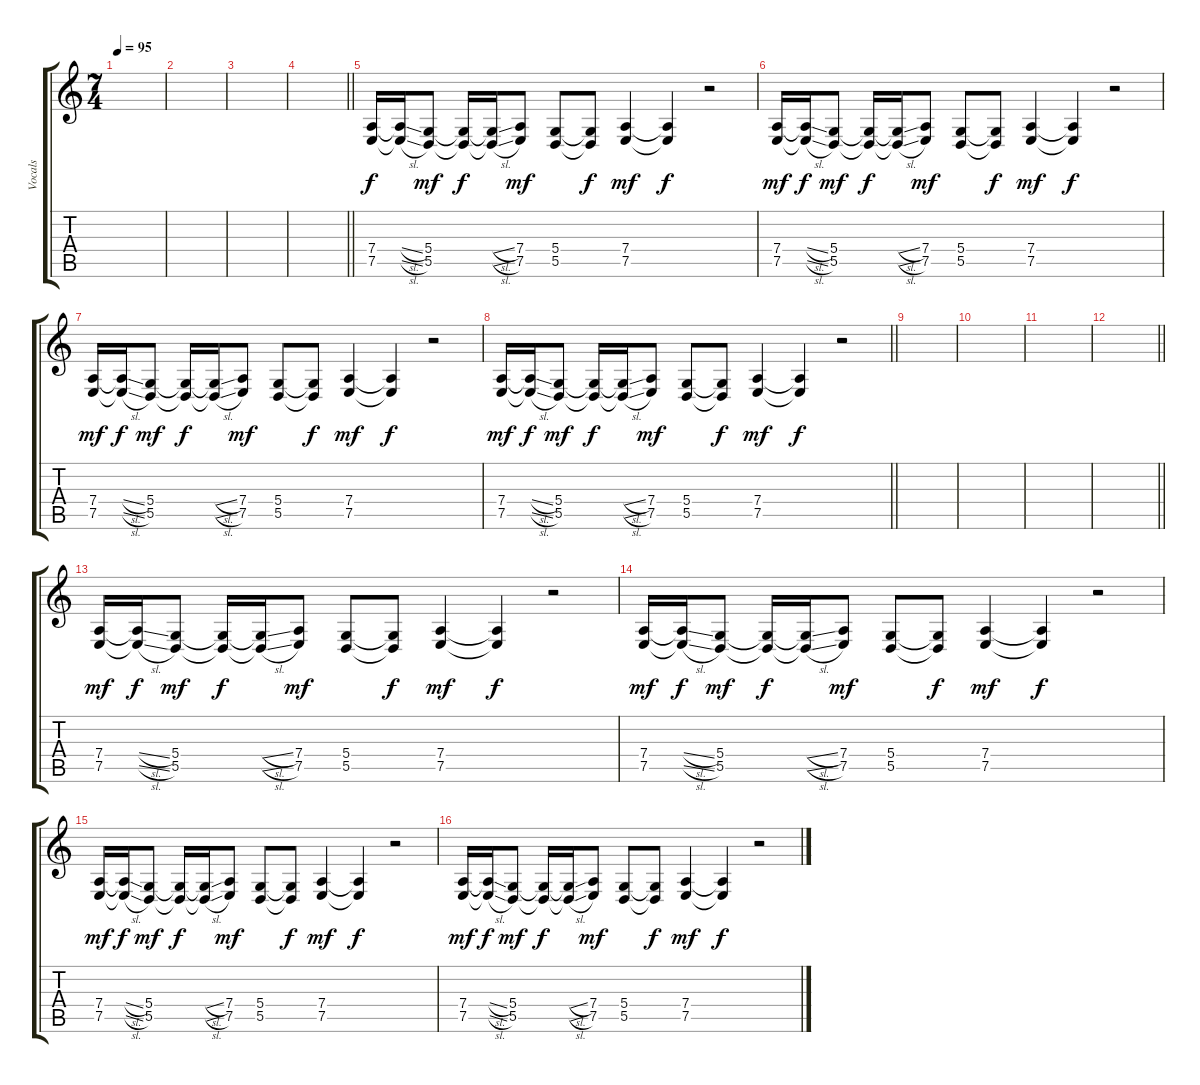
\track ("Vocals" "Vocals") {instrument pad5bowed}
\staff {score tabs}
\tuning (E4 B3 G3 D3 A2 D2) {hide}
\ts (7 4)
\tempo 95
\clef g2
\ks c
|
|
|
\barLineRight lightlight
|
\section ("" "")
(7.4 7.5).16 (7.4{sl t} 7.5{sl t}).16{dy f} (5.4 5.5).8{dy mf} (5.4{t} 5.5{t}).16{dy f} (5.4{sl t} 5.5{sl t}).16 (7.4 7.5).8{dy mf} (5.4 5.5).8 (5.4{t} 5.5{t}).8{dy f} (7.4 7.5).4{dy mf} (7.4{t} 7.5{t}).4{dy f} r.2 |
(7.4 7.5).16{dy mf} (7.4{sl t} 7.5{sl t}).16{dy f} (5.4 5.5).8{dy mf} (5.4{t} 5.5{t}).16{dy f} (5.4{sl t} 5.5{sl t}).16 (7.4 7.5).8{dy mf} (5.4 5.5).8 (5.4{t} 5.5{t}).8{dy f} (7.4 7.5).4{dy mf} (7.4{t} 7.5{t}).4{dy f} r.2 |
(7.4 7.5).16{dy mf} (7.4{sl t} 7.5{sl t}).16{dy f} (5.4 5.5).8{dy mf} (5.4{t} 5.5{t}).16{dy f} (5.4{sl t} 5.5{sl t}).16 (7.4 7.5).8{dy mf} (5.4 5.5).8 (5.4{t} 5.5{t}).8{dy f} (7.4 7.5).4{dy mf} (7.4{t} 7.5{t}).4{dy f} r.2 |
\barLineRight lightlight
(7.4 7.5).16{dy mf} (7.4{sl t} 7.5{sl t}).16{dy f} (5.4 5.5).8{dy mf} (5.4{t} 5.5{t}).16{dy f} (5.4{sl t} 5.5{sl t}).16 (7.4 7.5).8{dy mf} (5.4 5.5).8 (5.4{t} 5.5{t}).8{dy f} (7.4 7.5).4{dy mf} (7.4{t} 7.5{t}).4{dy f} r.2 |
\section ("" "")
|
|
|
\barLineRight lightlight
|
\section ("" "")
(7.4 7.5).16{dy mf} (7.4{sl t} 7.5{sl t}).16{dy f} (5.4 5.5).8{dy mf} (5.4{t} 5.5{t}).16{dy f} (5.4{sl t} 5.5{sl t}).16 (7.4 7.5).8{dy mf} (5.4 5.5).8 (5.4{t} 5.5{t}).8{dy f} (7.4 7.5).4{dy mf} (7.4{t} 7.5{t}).4{dy f} r.2 |
(7.4 7.5).16{dy mf} (7.4{sl t} 7.5{sl t}).16{dy f} (5.4 5.5).8{dy mf} (5.4{t} 5.5{t}).16{dy f} (5.4{sl t} 5.5{sl t}).16 (7.4 7.5).8{dy mf} (5.4 5.5).8 (5.4{t} 5.5{t}).8{dy f} (7.4 7.5).4{dy mf} (7.4{t} 7.5{t}).4{dy f} r.2 |
(7.4 7.5).16{dy mf} (7.4{sl t} 7.5{sl t}).16{dy f} (5.4 5.5).8{dy mf} (5.4{t} 5.5{t}).16{dy f} (5.4{sl t} 5.5{sl t}).16 (7.4 7.5).8{dy mf} (5.4 5.5).8 (5.4{t} 5.5{t}).8{dy f} (7.4 7.5).4{dy mf} (7.4{t} 7.5{t}).4{dy f} r.2 |
(7.4 7.5).16{dy mf} (7.4{sl t} 7.5{sl t}).16{dy f} (5.4 5.5).8{dy mf} (5.4{t} 5.5{t}).16{dy f} (5.4{sl t} 5.5{sl t}).16 (7.4 7.5).8{dy mf} (5.4 5.5).8 (5.4{t} 5.5{t}).8{dy f} (7.4 7.5).4{dy mf} (7.4{t} 7.5{t}).4{dy f} r.2
